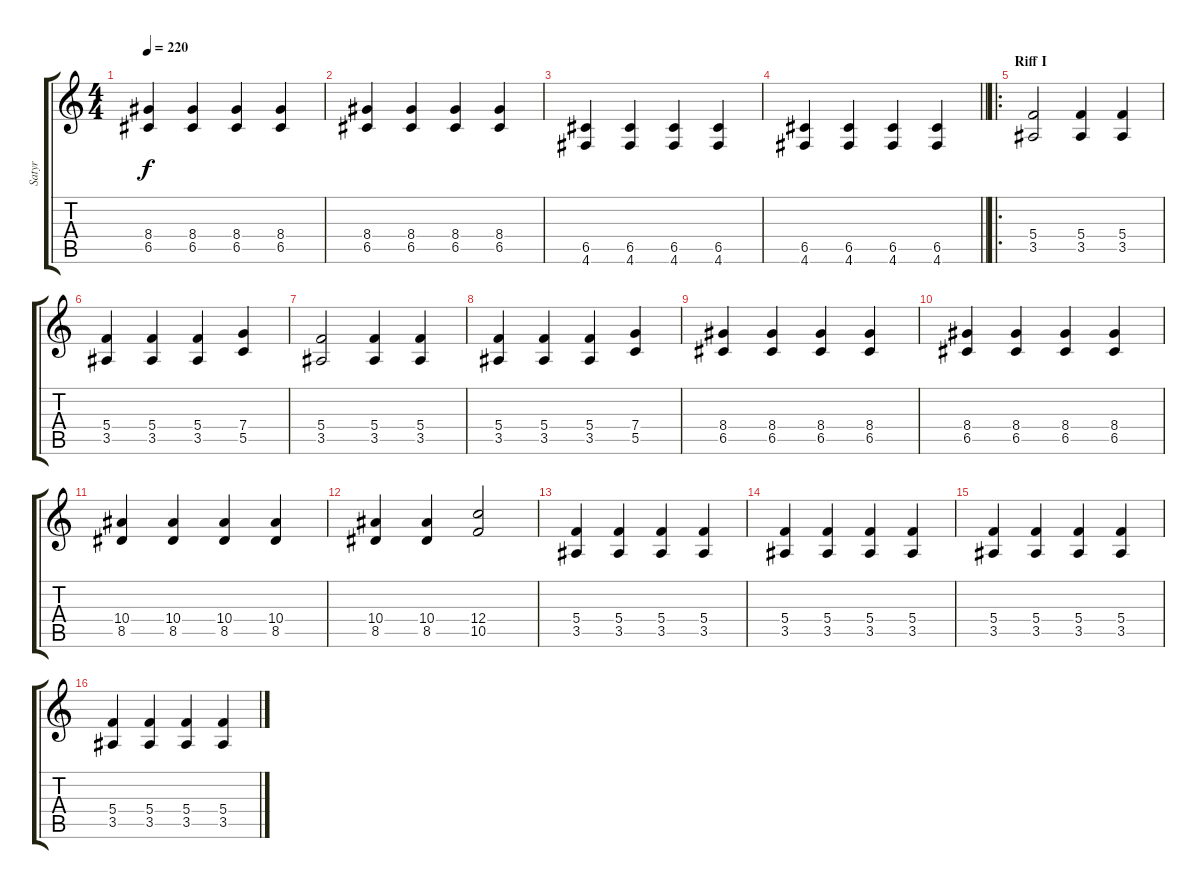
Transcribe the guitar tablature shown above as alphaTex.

\track ("Satyr" "Satyr") {instrument overdrivenguitar}
\staff {score tabs}
\tuning (D4 A3 F3 C3 G2 D2) {hide}
\ts (4 4)
\tempo 220
\clef g2
\ks c
(8.4 6.5).4{dy f} (8.4 6.5).4 (8.4 6.5).4 (8.4 6.5).4 |
(8.4 6.5).4 (8.4 6.5).4 (8.4 6.5).4 (8.4 6.5).4 |
(6.5 4.6).4 (6.5 4.6).4 (6.5 4.6).4 (6.5 4.6).4 |
\barLineRight lightlight
(6.5 4.6).4 (6.5 4.6).4 (6.5 4.6).4 (6.5 4.6).4 |
\ro
\section ("" "Riff I")
(5.4 3.5).2 (5.4 3.5).4 (5.4 3.5).4 |
(5.4 3.5).4 (5.4 3.5).4 (5.4 3.5).4 (7.4 5.5).4 |
(5.4 3.5).2 (5.4 3.5).4 (5.4 3.5).4 |
(5.4 3.5).4 (5.4 3.5).4 (5.4 3.5).4 (7.4 5.5).4 |
(8.4 6.5).4 (8.4 6.5).4 (8.4 6.5).4 (8.4 6.5).4 |
(8.4 6.5).4 (8.4 6.5).4 (8.4 6.5).4 (8.4 6.5).4 |
(10.4 8.5).4 (10.4 8.5).4 (10.4 8.5).4 (10.4 8.5).4 |
(10.4 8.5).4 (10.4 8.5).4 (12.4 10.5).2 |
(5.4 3.5).4 (5.4 3.5).4 (5.4 3.5).4 (5.4 3.5).4 |
(5.4 3.5).4 (5.4 3.5).4 (5.4 3.5).4 (5.4 3.5).4 |
(5.4 3.5).4 (5.4 3.5).4 (5.4 3.5).4 (5.4 3.5).4 |
(5.4 3.5).4 (5.4 3.5).4 (5.4 3.5).4 (5.4 3.5).4
